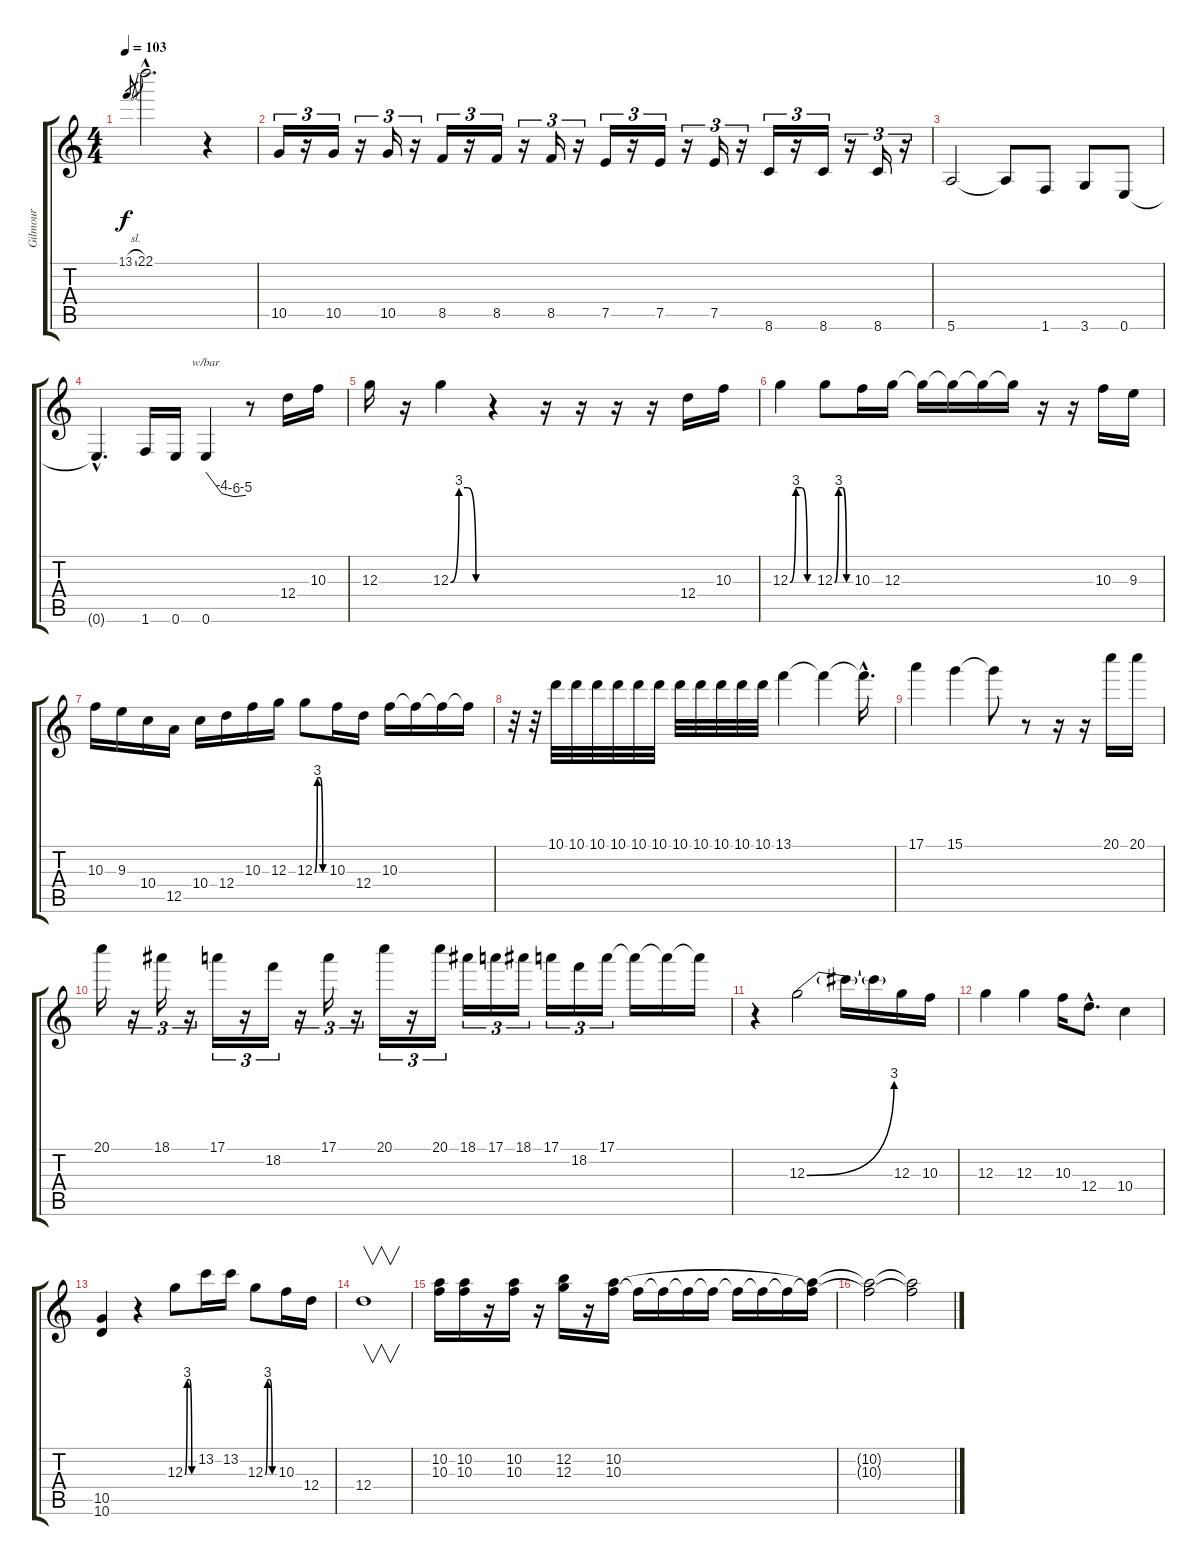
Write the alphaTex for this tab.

\track ("Gilmour" "Gilmour") {instrument distortionguitar}
\staff {score tabs}
\tuning (E4 B3 G3 D3 A2 E2) {hide}
\ts (4 4)
\tempo 103
\clef g2
\ks c
13.1{sl}.8{gr dy f} 22.1{hac}.2{d} r.4 |
10.5.16{tu (3 2)} r.16{tu (3 2)} 10.5.16{tu (3 2)} r.16{tu (3 2)} 10.5.16{tu (3 2)} r.16{tu (3 2)} 8.5.16{tu (3 2)} r.16{tu (3 2)} 8.5.16{tu (3 2)} r.16{tu (3 2)} 8.5.16{tu (3 2)} r.16{tu (3 2)} 7.5.16{tu (3 2)} r.16{tu (3 2)} 7.5.16{tu (3 2)} r.16{tu (3 2)} 7.5.16{tu (3 2)} r.16{tu (3 2)} 8.6.16{tu (3 2)} r.16{tu (3 2)} 8.6.16{tu (3 2)} r.16{tu (3 2)} 8.6.16{tu (3 2)} r.16{tu (3 2)} |
5.6.2 5.6{t}.8 1.6.8 3.6.8 0.6.8 |
0.6{hac t}.4{d} 1.6.16 0.6.16 0.6.4{tbe (custom default 0 0 24 -16 42 -24 60 -20)} r.8 12.4.16 10.3.16 |
12.3.16 r.16 12.3{be (custom 0 0 15 12 30 12 45 0 60 0)}.4 r.4 r.16 r.16 r.16 r.16 12.4.16 10.3.16 |
12.3{be (custom 0 0 15 12 30 12 45 0 60 0)}.4 12.3{be (custom 0 0 15 12 30 12 45 0 60 0)}.8 10.3.16 12.3.16 12.3{t}.16 12.3{t}.16 12.3{t}.16 12.3{t}.16 r.16 r.16 10.3.16 9.3.16 |
10.3.16 9.3.16 10.4.16 12.5.16 10.4.16 12.4.16 10.3.16 12.3.16 12.3{be (custom 0 0 15 12 30 12 45 0 60 0)}.8 10.3.16 12.4.16 10.3.16 10.3{t}.16 10.3{t}.16 10.3{t}.16 |
r.32 r.32 10.1.32 10.1.32 10.1.32 10.1.32 10.1.32 10.1.32 10.1.32 10.1.32 10.1.32 10.1.32 10.1.32 13.1.4 13.1{t}.4 13.1{hac t}.16{d} |
17.1.4 15.1.4 15.1{t}.8 r.8 r.16 r.16 20.1.16 20.1.16 |
20.1.16 r.16{tu (3 2)} 18.1.16{tu (3 2)} r.16{tu (3 2)} 17.1.16{tu (3 2)} r.16{tu (3 2)} 18.2.16{tu (3 2)} r.16{tu (3 2)} 17.1.16{tu (3 2)} r.16{tu (3 2)} 20.1.16{tu (3 2)} r.16{tu (3 2)} 20.1.16{tu (3 2)} 18.1.16{tu (3 2)} 17.1.16{tu (3 2)} 18.1.16{tu (3 2)} 17.1.16{tu (3 2)} 18.2.16{tu (3 2)} 17.1.16{tu (3 2)} 17.1{t}.16 17.1{t}.16 17.1{t}.16 |
r.4 12.3{be (bend 0 0 60 12)}.2 12.3{t}.16 12.3{t}.16 12.3.16 10.3.16 |
12.3.4 12.3.4 10.3.16 12.4{hac}.8{d} 10.4.4 |
(10.5 10.6).4 r.4 12.3{be (custom 0 0 15 12 30 12 45 0 60 0)}.8 13.2.16 13.2.16 12.3{be (custom 0 0 15 12 30 12 45 0 60 0)}.8 10.3.16 12.4.16 |
12.4.1{v} |
(10.2 10.3).16 (10.2 10.3).16 r.16 (10.2 10.3).16 r.16 (12.2 12.3).16 r.16 (10.2 10.3).16 10.3{t}.16 10.3{t}.16 10.3{t}.16 10.3{t}.16 10.3{t}.16 10.3{t}.16 10.3{t}.16 (10.2{t} 10.3{t}).16 |
(10.2{t} 10.3{t}).2 (10.2{t} 10.3{t}).2
